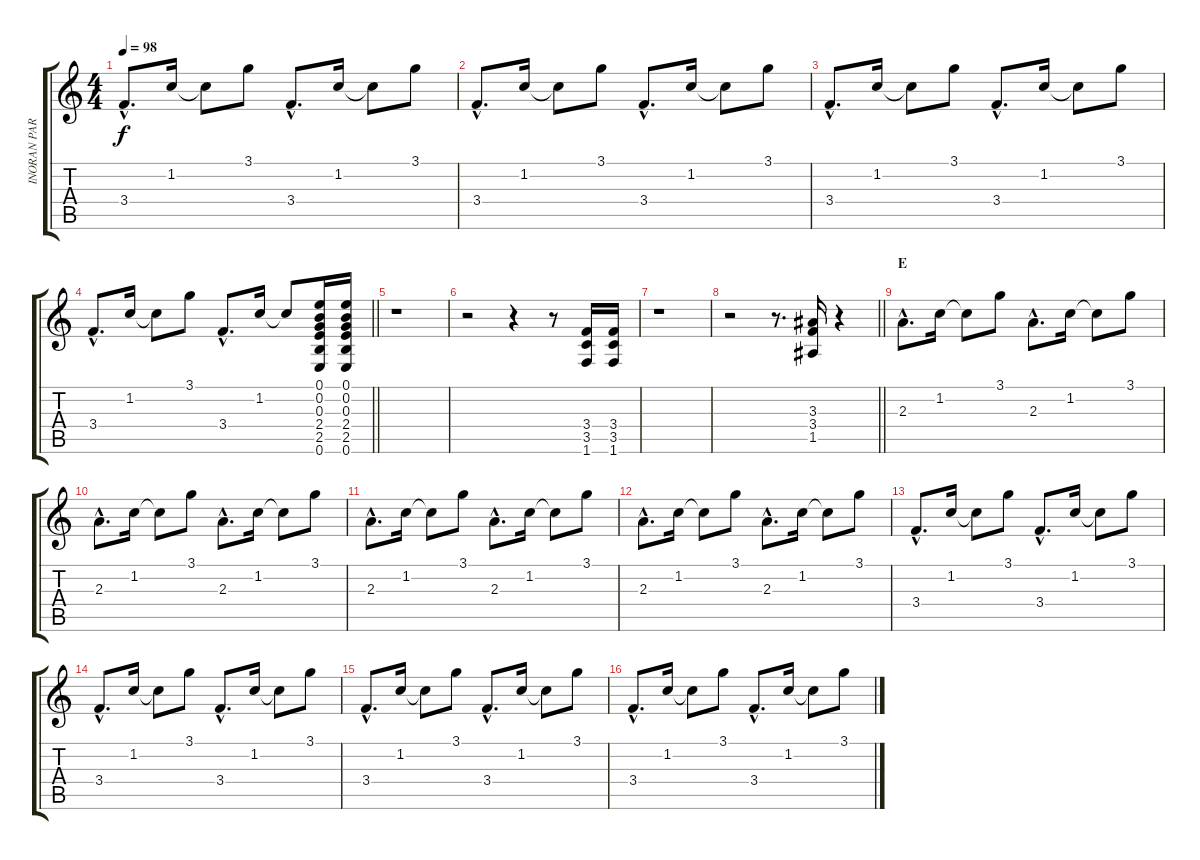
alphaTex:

\track ("INORAN PART" "INORAN PAR") {instrument electricguitarclean}
\staff {score tabs}
\tuning (E4 B3 G3 D3 A2 E2) {hide}
\ts (4 4)
\tempo 98
\clef g2
\ks c
3.4{hac}.8{d dy f} 1.2.16 1.2{t}.8 3.1.8 3.4{hac}.8{d} 1.2.16 1.2{t}.8 3.1.8 |
3.4{hac}.8{d} 1.2.16 1.2{t}.8 3.1.8 3.4{hac}.8{d} 1.2.16 1.2{t}.8 3.1.8 |
3.4{hac}.8{d} 1.2.16 1.2{t}.8 3.1.8 3.4{hac}.8{d} 1.2.16 1.2{t}.8 3.1.8 |
\barLineRight lightlight
3.4{hac}.8{d} 1.2.16 1.2{t}.8 3.1.8 3.4{hac}.8{d} 1.2.16 1.2{t}.8 (0.1 0.2 0.3 2.4 2.5 0.6).16 (0.1 0.2 0.3 2.4 2.5 0.6).16 |
r.1 |
r.2 r.4 r.8 (3.4 3.5 1.6).16 (3.4 3.5 1.6).16 |
r.1 |
\barLineRight lightlight
r.2 r.8{d} (3.3 3.4 1.5).16 r.4 |
\section ("" "E")
2.3{hac}.8{d volume 12} 1.2.16 1.2{t}.8 3.1.8 2.3{hac}.8{d} 1.2.16 1.2{t}.8 3.1.8 |
2.3{hac}.8{d} 1.2.16 1.2{t}.8 3.1.8 2.3{hac}.8{d} 1.2.16 1.2{t}.8 3.1.8 |
2.3{hac}.8{d} 1.2.16 1.2{t}.8 3.1.8 2.3{hac}.8{d} 1.2.16 1.2{t}.8 3.1.8 |
2.3{hac}.8{d} 1.2.16 1.2{t}.8 3.1.8 2.3{hac}.8{d} 1.2.16 1.2{t}.8 3.1.8 |
3.4{hac}.8{d} 1.2.16 1.2{t}.8 3.1.8 3.4{hac}.8{d} 1.2.16 1.2{t}.8 3.1.8 |
3.4{hac}.8{d} 1.2.16 1.2{t}.8 3.1.8 3.4{hac}.8{d} 1.2.16 1.2{t}.8 3.1.8 |
3.4{hac}.8{d} 1.2.16 1.2{t}.8 3.1.8 3.4{hac}.8{d} 1.2.16 1.2{t}.8 3.1.8 |
3.4{hac}.8{d} 1.2.16 1.2{t}.8 3.1.8 3.4{hac}.8{d} 1.2.16 1.2{t}.8 3.1.8
